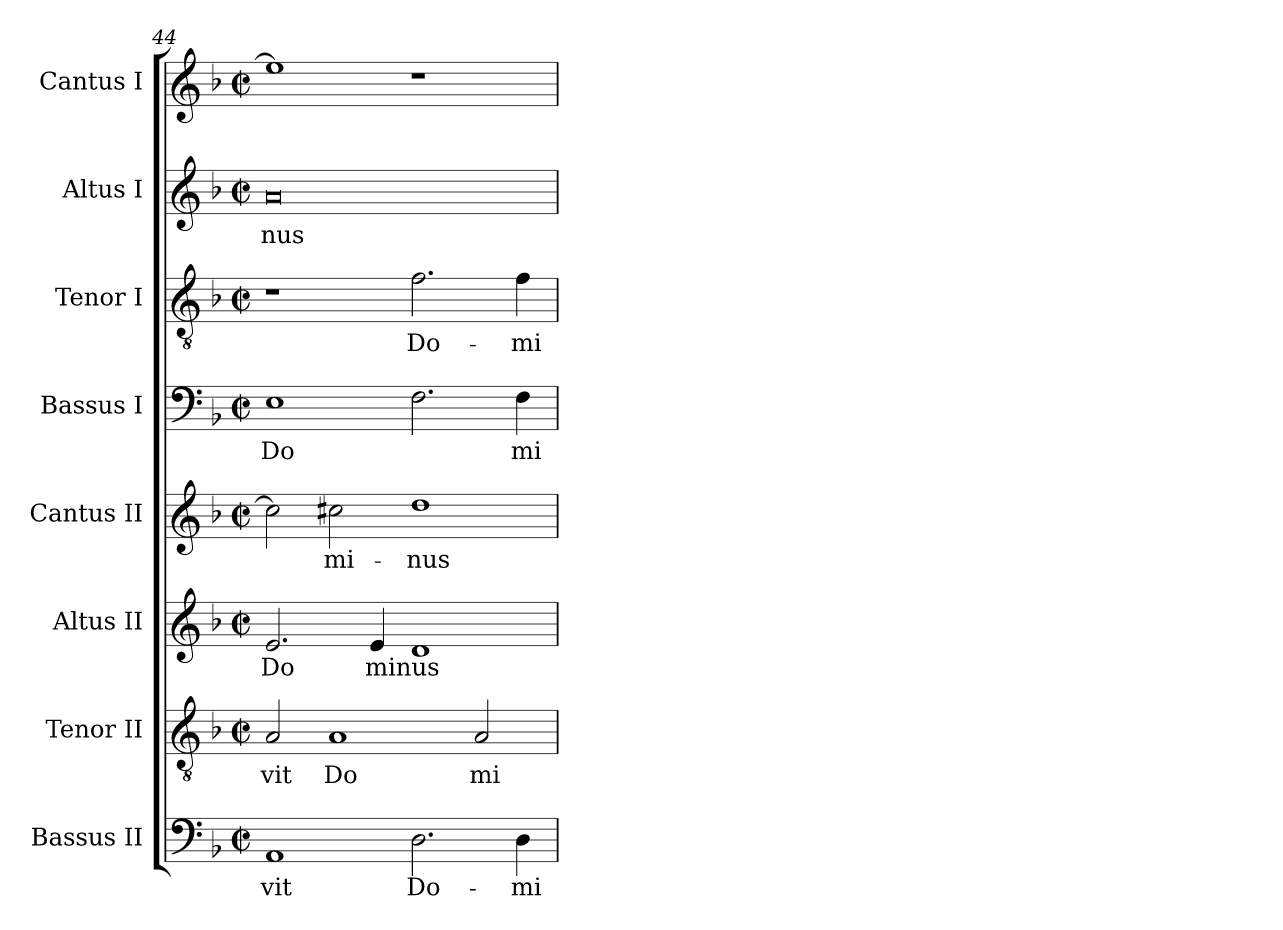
**kern	**text	**kern	**text	**kern	**text	**kern	**text	**kern	**text	**kern	**text	**kern	**text	**kern	**text
*part8	*part8	*part7	*part7	*part6	*part6	*part5	*part5	*part4	*part4	*part3	*part3	*part2	*part2	*part1	*part1
*staff8	*staff8	*staff7	*staff7	*staff6	*staff6	*staff5	*staff5	*staff4	*staff4	*staff3	*staff3	*staff2	*staff2	*staff1	*staff1
*I"Bassus II	*	*I"Tenor II	*	*I"Altus II	*	*I"Cantus II	*	*I"Bassus I	*	*I"Tenor I	*	*I"Altus I	*	*I"Cantus I	*
*I'Bassus II	*	*I'Tenor II	*	*I'Altus II	*	*I'Cantus II	*	*I'Bassus I	*	*I'Tenor I	*	*I'Altus I	*	*I'Cantus I	*
*clefF4	*	*clefGv2	*	*clefG2	*	*clefG2	*	*clefF4	*	*clefGv2	*	*clefG2	*	*clefG2	*
*k[b-]	*	*k[b-]	*	*k[b-]	*	*k[b-]	*	*k[b-]	*	*k[b-]	*	*k[b-]	*	*k[b-]	*
*F:	*	*F:	*	*F:	*	*F:	*	*F:	*	*F:	*	*F:	*	*F:	*
*M2/2	*	*M2/2	*	*M2/2	*	*M2/2	*	*M2/2	*	*M2/2	*	*M2/2	*	*M2/2	*
*met(c|)	*	*met(c|)	*	*met(c|)	*	*met(c|)	*	*met(c|)	*	*met(c|)	*	*met(c|)	*	*met(c|)	*
=44	=44	=44	=44	=44	=44	=44	=44	=44	=44	=44	=44	=44	=44	=44	=44
!	!LO:LY:b:cj	!	!LO:LY:b:cj	!	!LO:LY:b:cj	!	!LO:LY:b:cj	!	!LO:LY:b:cj	!	!	!	!LO:LY:b:cj	!	!LO:LY:b:cj
1AA	-vit	2A/	vit	2.e/	Do	2cc#\]	--	1E	Do-	1r	.	0a	nus	1ee]	.
!	!	!	!LO:LY:b:cj	!	!	!	!LO:LY:b:cj	!	!	!	!	!	!	!	!
.	.	1A	Do	.	.	2cc#X\	-mi-	.	.	.	.	.	.	.	.
!	!	!	!	!	!LO:LY:b:cj	!	!	!	!	!	!	!	!	!	!
.	.	.	.	4e/	minus	.	.	.	.	.	.	.	.	.	.
!	!LO:LY:b:cj	!	!	!	!LO:LY:b:cj	!	!LO:LY:b:cj	!	!LO:LY:b:cj	!	!LO:LY:b:cj	!	!	!	!
2.D\	Do-	.	.	1d	.	1dd	-nus	2.F\	--	2.f\	Do-	.	.	1r	.
!	!	!	!LO:LY:b:cj	!	!	!	!	!	!	!	!	!	!	!	!
.	.	2A/	mi	.	.	.	.	.	.	.	.	.	.	.	.
!	!LO:LY:b:cj	!	!	!	!	!	!	!	!LO:LY:b:cj	!	!LO:LY:b:cj	!	!	!	!
4D\	-mi-	.	.	.	.	.	.	4F\	-mi-	4f\	-mi-	.	.	.	.
=	=	=	=	=	=	=	=	=	=	=	=	=	=	=	=
*-	*-	*-	*-	*-	*-	*-	*-	*-	*-	*-	*-	*-	*-	*-	*-
